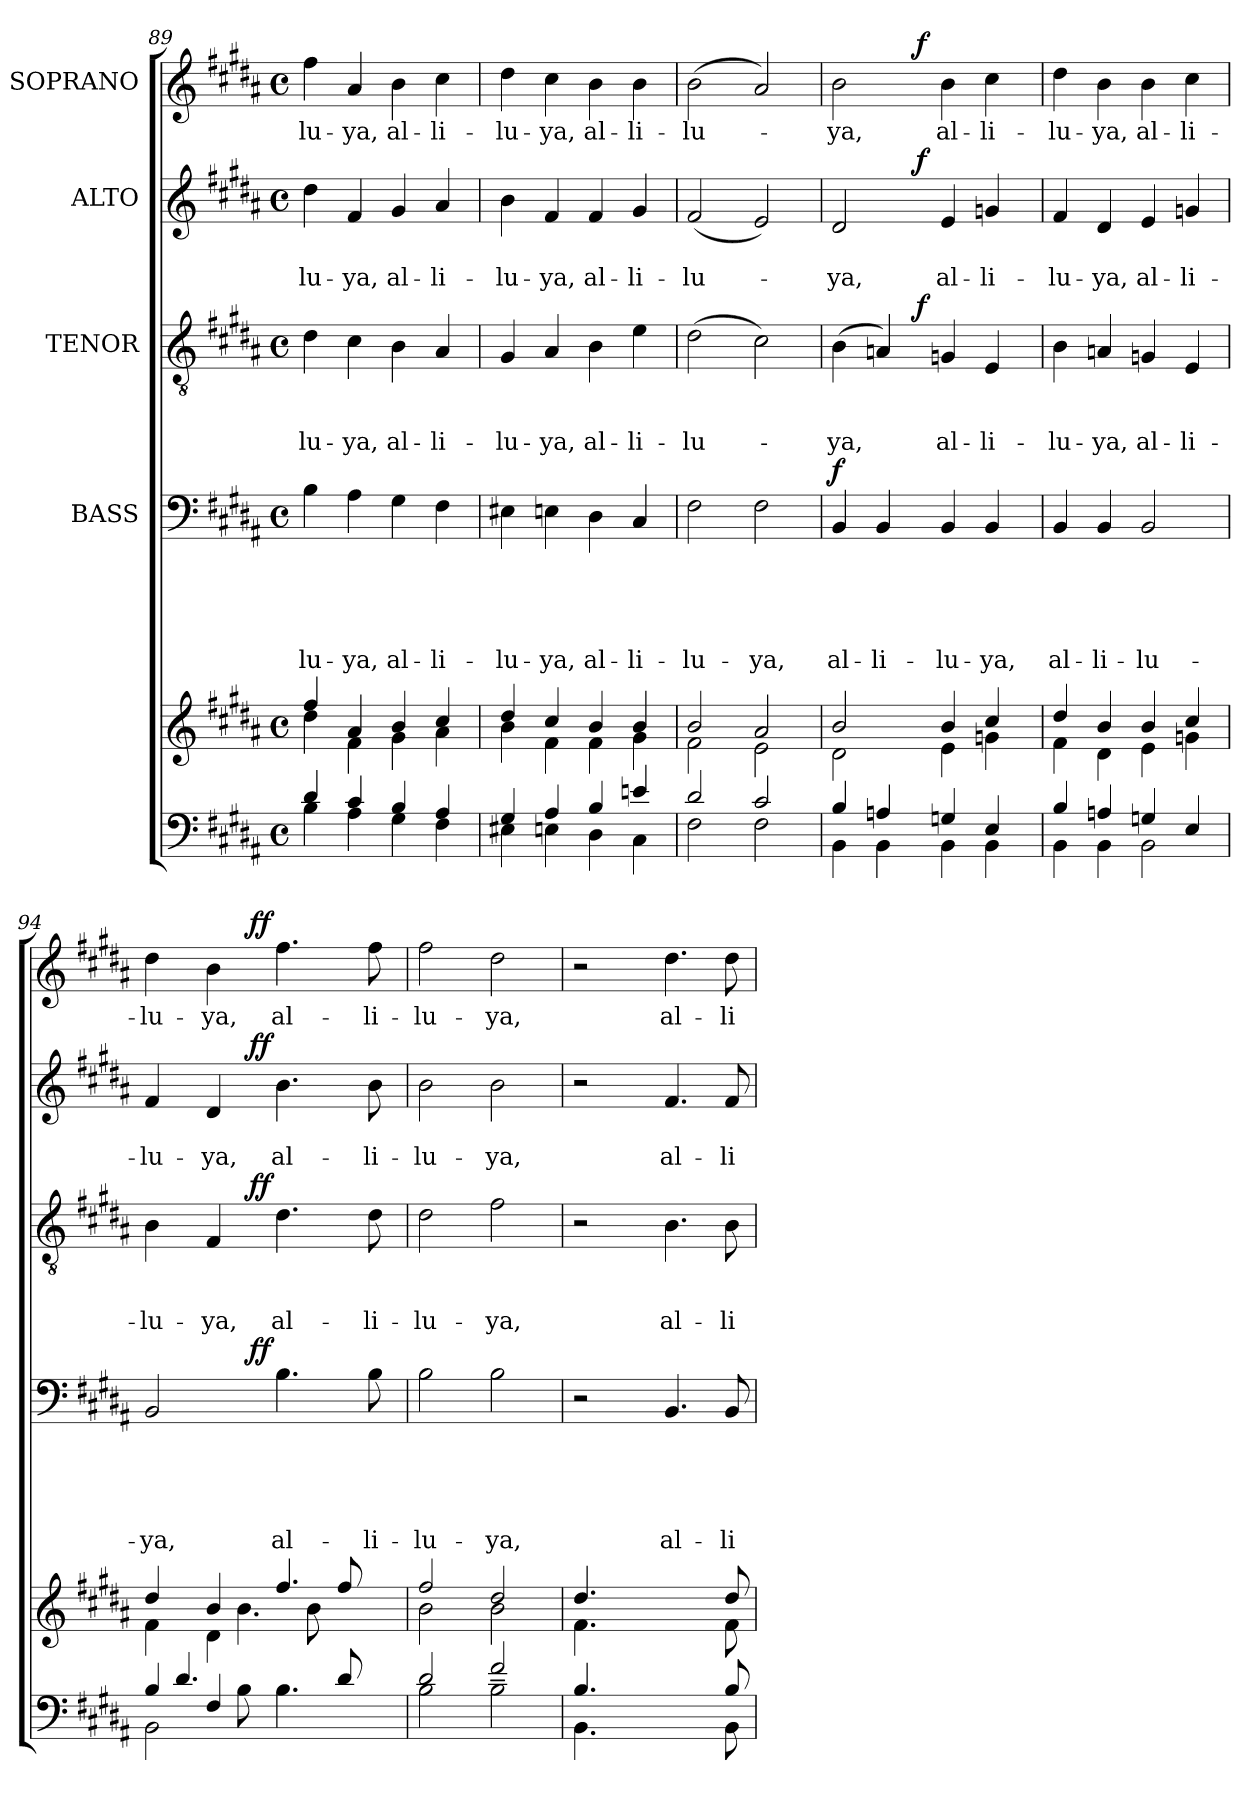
**kern	**kern	**kern	**text	**text	**text	**text	**text	**dynam	**kern	**text	**text	**text	**dynam	**kern	**text	**text	**dynam	**kern	**text	**dynam
*part5	*part5	*part4	*part4	*part4	*part4	*part4	*part4	*part4	*part3	*part3	*part3	*part3	*part3	*part2	*part2	*part2	*part2	*part1	*part1	*part1
*staff6	*staff5	*staff4	*staff4	*staff4	*staff4	*staff4	*staff4	*staff4	*staff3	*staff3	*staff3	*staff3	*staff3	*staff2	*staff2	*staff2	*staff2	*staff1	*staff1	*staff1
*	*	*I"BASS	*	*	*	*	*	*	*I"TENOR	*	*	*	*	*I"ALTO	*	*	*	*I"SOPRANO	*	*
*clefF4	*clefG2	*clefF4	*	*	*	*	*	*	*clefGv2	*	*	*	*	*clefG2	*	*	*	*clefG2	*	*
*k[f#c#g#d#a#]	*k[f#c#g#d#a#]	*k[f#c#g#d#a#]	*	*	*	*	*	*	*k[f#c#g#d#a#]	*	*	*	*	*k[f#c#g#d#a#]	*	*	*	*k[f#c#g#d#a#]	*	*
*B:	*B:	*B:	*	*	*	*	*	*	*B:	*	*	*	*	*B:	*	*	*	*B:	*	*
*M4/4	*M4/4	*M4/4	*	*	*	*	*	*	*M4/4	*	*	*	*	*M4/4	*	*	*	*M4/4	*	*
*met(c)	*met(c)	*met(c)	*	*	*	*	*	*	*met(c)	*	*	*	*	*met(c)	*	*	*	*met(c)	*	*
=89	=89	=89	=89	=89	=89	=89	=89	=89	=89	=89	=89	=89	=89	=89	=89	=89	=89	=89	=89	=89
*^	*^	*	*	*	*	*	*	*	*	*	*	*	*	*	*	*	*	*	*	*
!	!	!	!	!	!	!	!	!	!LO:LY:b	!	!	!	!	!LO:LY:b	!	!	!	!LO:LY:b	!	!	!LO:LY:b	!
4B\	4d#/	4ff#/	4dd#\	4B\	.	.	.	.	-lu-	.	4d#\	.	.	-lu-	.	4dd#\	.	-lu-	.	4ff#\	-lu-	.
!	!	!	!	!	!	!	!	!	!LO:LY:b	!	!	!	!	!LO:LY:b	!	!	!	!LO:LY:b	!	!	!LO:LY:b	!
4A#\	4c#/	4a#/	4f#\	4A#\	.	.	.	.	-ya,	.	4c#\	.	.	-ya,	.	4f#/	.	-ya,	.	4a#/	-ya,	.
!	!	!	!	!	!	!	!	!	!LO:LY:b	!	!	!	!	!LO:LY:b	!	!	!	!LO:LY:b	!	!	!LO:LY:b	!
4G#\	4B/	4b/	4g#\	4G#\	.	.	.	.	al-	.	4B\	.	.	al-	.	4g#/	.	al-	.	4b\	al-	.
!	!	!	!	!	!	!	!	!	!LO:LY:b	!	!	!	!	!LO:LY:b	!	!	!	!LO:LY:b	!	!	!LO:LY:b	!
4F#\	4A#/	4cc#/	4a#\	4F#\	.	.	.	.	-li-	.	4A#/	.	.	-li-	.	4a#/	.	-li-	.	4cc#\	-li-	.
=90	=90	=90	=90	=90	=90	=90	=90	=90	=90	=90	=90	=90	=90	=90	=90	=90	=90	=90	=90	=90	=90	=90
!	!	!	!	!	!	!	!	!	!LO:LY:b	!	!	!	!	!LO:LY:b	!	!	!	!LO:LY:b	!	!	!LO:LY:b	!
4E#X\	4G#/	4dd#/	4b\	4E#X\	.	.	.	.	-lu-	.	4G#/	.	.	-lu-	.	4b\	.	-lu-	.	4dd#\	-lu-	.
!	!	!	!	!	!	!	!	!	!LO:LY:b	!	!	!	!	!LO:LY:b	!	!	!	!LO:LY:b	!	!	!LO:LY:b	!
4En\	4A#/	4cc#/	4f#\	4En\	.	.	.	.	-ya,	.	4A#/	.	.	-ya,	.	4f#/	.	-ya,	.	4cc#\	-ya,	.
!	!	!	!	!	!	!	!	!	!LO:LY:b	!	!	!	!	!LO:LY:b	!	!	!	!LO:LY:b	!	!	!LO:LY:b	!
4D#\	4B/	4b/	4f#\	4D#\	.	.	.	.	al-	.	4B\	.	.	al-	.	4f#/	.	al-	.	4b\	al-	.
!	!	!	!	!	!	!	!	!	!LO:LY:b	!	!	!	!	!LO:LY:b	!	!	!	!LO:LY:b	!	!	!LO:LY:b	!
4C#\	4en/	4b/	4g#\	4C#/	.	.	.	.	-li-	.	4e\	.	.	-li-	.	4g#/	.	-li-	.	4b\	-li-	.
=91	=91	=91	=91	=91	=91	=91	=91	=91	=91	=91	=91	=91	=91	=91	=91	=91	=91	=91	=91	=91	=91	=91
!	!	!	!	!	!	!	!	!	!LO:LY:b	!	!	!	!	!LO:LY:b	!	!	!	!LO:LY:b	!	!	!LO:LY:b	!
2F#\	2d#/	2f#\	2b/	2F#\	.	.	.	.	-lu-	.	(>2d#\	.	.	-lu-	.	(<2f#/	.	-lu-	.	(>2b\	-lu-	.
!	!	!	!	!	!	!	!	!	!LO:LY:b	!	!	!	!	!	!	!	!	!	!	!	!	!
2F#\	2c#/	2e\	2a#/	2F#\	.	.	.	.	-ya,	.	2c#\)	.	.	.	.	2e/)	.	.	.	2a#/)	.	.
!!LO:LB:g=z
=92	=92	=92	=92	=92	=92	=92	=92	=92	=92	=92	=92	=92	=92	=92	=92	=92	=92	=92	=92	=92	=92	=92
!	!	!	!	!	!	!	!	!	!LO:LY:b	!LO:DY:a	!	!	!	!LO:LY:b	!	!	!	!LO:LY:b	!	!	!LO:LY:b	!
*	*	*	*	*	*	*	*	*	*	*	*^	*	*	*	*	*^	*	*	*	*^	*	*
4B/	4BB\	2d#\	2b/	4BB/	.	.	.	.	al-	f	(>4B\	4ryy	.	.	-ya,	.	2d#/	4ryy	.	-ya,	.	2b\	4ryy	-ya,	.
!	!	!	!	!	!	!	!	!	!LO:LY:b	!	!	!	!	!	!	!	!	!	!	!	!	!	!	!	!
4An/	4BB\	.	.	4BB/	.	.	.	.	-li-	.	4An/)	8ryy	.	.	.	.	.	8ryy	.	.	.	.	8ryy	.	.
.	.	.	.	.	.	.	.	.	.	.	.	32ryy	.	.	.	.	.	32ryy	.	.	.	.	32ryy	.	.
!	!	!	!	!	!	!	!	!	!	!	!	!	!	!	!	!LO:DY:a	!	!	!	!	!LO:DY:a	!	!	!	!LO:DY:a
.	.	.	.	.	.	.	.	.	.	.	.	2ryy	.	.	.	f	.	2ryy	.	.	f	.	2ryy	.	f
!	!	!	!	!	!	!	!	!	!LO:LY:b	!	!	!	!	!	!LO:LY:b	!	!	!	!	!LO:LY:b	!	!	!	!LO:LY:b	!
4Gn/	4BB\	4b/	4e\	4BB/	.	.	.	.	-lu-	.	4Gn/	.	.	.	al-	.	4e/	.	.	al-	.	4b\	.	al-	.
!	!	!	!	!	!	!	!	!	!LO:LY:b	!	!	!	!	!	!LO:LY:b	!	!	!	!	!LO:LY:b	!	!	!	!LO:LY:b	!
4E/	4BB\	4gn\	4cc#/	4BB/	.	.	.	.	-ya,	.	4E/	.	.	.	-li-	.	4gn/	.	.	-li-	.	4cc#\	.	-li-	.
.	.	.	.	.	.	.	.	.	.	.	.	16.ryy	.	.	.	.	.	16.ryy	.	.	.	.	16.ryy	.	.
=93	=93	=93	=93	=93	=93	=93	=93	=93	=93	=93	=93	=93	=93	=93	=93	=93	=93	=93	=93	=93	=93	=93	=93	=93	=93
!	!	!	!	!	!	!	!	!	!LO:LY:b	!	!	!	!	!	!LO:LY:b	!	!	!	!	!LO:LY:b	!	!	!	!LO:LY:b	!
*	*	*	*	*	*	*	*	*	*	*	*v	*v	*	*	*	*	*	*	*	*	*	*v	*v	*	*
*	*	*	*	*	*	*	*	*	*	*	*	*	*	*	*	*v	*v	*	*	*	*	*	*
4BB\	4B/	4dd#/	4f#\	4BB/	.	.	.	.	al-	.	4B\	.	.	-lu-	.	4f#/	.	-lu-	.	4dd#\	-lu-	.
!	!	!	!	!	!	!	!	!	!LO:LY:b	!	!	!	!	!LO:LY:b	!	!	!	!LO:LY:b	!	!	!LO:LY:b	!
4BB\	4An/	4d#\	4b/	4BB/	.	.	.	.	-li-	.	4An/	.	.	-ya,	.	4d#/	.	-ya,	.	4b\	-ya,	.
!	!	!	!	!	!	!	!	!	!LO:LY:b	!	!	!	!	!LO:LY:b	!	!	!	!LO:LY:b	!	!	!LO:LY:b	!
2BB\	4Gn/	4e\	4b/	2BB/	.	.	.	.	-lu-	.	4Gn/	.	.	al-	.	4e/	.	al-	.	4b\	al-	.
!	!	!	!	!	!	!	!	!	!	!	!	!	!	!LO:LY:b	!	!	!	!LO:LY:b	!	!	!LO:LY:b	!
.	4E/	4cc#/	4gn\	.	.	.	.	.	.	.	4E/	.	.	-li-	.	4gn/	.	-li-	.	4cc#\	-li-	.
=94	=94	=94	=94	=94	=94	=94	=94	=94	=94	=94	=94	=94	=94	=94	=94	=94	=94	=94	=94	=94	=94	=94
*^	*^	*^	*^	*	*	*	*	*	*	*	*	*	*	*	*	*	*	*	*	*	*	*
!	!	!	!	!	!	!	!	!	!	!	!	!	!LO:LY:b	!	!	!	!	!LO:LY:b	!	!	!	!LO:LY:b	!	!	!LO:LY:b	!
*	*	*	*	*	*	*	*	*^	*	*	*	*	*	*	*^	*	*	*	*	*^	*	*	*	*^	*	*
2BB\	4B/	8ryy	4.ryy	4f#\	4dd#/	4.ryy	2ryy	2BB/	4ryy	.	.	.	.	-ya,	.	4B\	4ryy	.	.	-lu-	.	4f#/	4ryy	.	-lu-	.	4dd#\	4ryy	-lu-	.
.	.	4.d#/	.	.	.	.	.	.	.	.	.	.	.	.	.	.	.	.	.	.	.	.	.	.	.	.	.	.	.	.
!	!	!	!	!	!	!	!	!	!	!	!	!	!	!	!	!	!	!	!	!LO:LY:b	!	!	!	!	!LO:LY:b	!	!	!	!LO:LY:b	!
.	4F#/	.	.	4b/	4d#\	.	.	.	8ryy	.	.	.	.	.	.	4F#/	8ryy	.	.	-ya,	.	4d#/	8ryy	.	-ya,	.	4b\	8ryy	-ya,	.
.	.	.	8B\	.	.	4.b\	.	.	32ryy	.	.	.	.	.	.	.	32ryy	.	.	.	.	.	32ryy	.	.	.	.	32ryy	.	.
!	!	!	!	!	!	!	!	!	!	!	!	!	!	!	!LO:DY:a	!	!	!	!	!	!LO:DY:a	!	!	!	!	!LO:DY:a	!	!	!	!LO:DY:a
.	.	.	.	.	.	.	.	.	2ryy	.	.	.	.	.	ff	.	2ryy	.	.	.	ff	.	2ryy	.	.	ff	.	2ryy	.	ff
!	!	!	!	!	!	!	!	!	!	!	!	!	!	!LO:LY:b	!	!	!	!	!	!LO:LY:b	!	!	!	!	!LO:LY:b	!	!	!	!LO:LY:b	!
8ryy	4.B\	4ryy	8ryy	4.ff#/	8ryy	.	8ryy	4.B\	.	.	.	.	.	al-	.	4.d#\	.	.	.	al-	.	4.b\	.	.	al-	.	4.ff#\	.	al-	.
4.ryy	.	.	4.ryy	.	4.ryy	.	8b\	.	.	.	.	.	.	.	.	.	.	.	.	.	.	.	.	.	.	.	.	.	.	.
.	.	8d#/	.	.	.	8ff#/	8ryy	.	.	.	.	.	.	.	.	.	.	.	.	.	.	.	.	.	.	.	.	.	.	.
!	!	!	!	!	!	!	!	!	!	!	!	!	!	!LO:LY:b	!	!	!	!	!	!LO:LY:b	!	!	!	!	!LO:LY:b	!	!	!	!LO:LY:b	!
.	8ryy	8ryy	.	8ryy	.	8ryy	8ryy	8B\	.	.	.	.	.	-li-	.	8d#\	.	.	.	-li-	.	8b\	.	.	-li-	.	8ff#\	.	-li-	.
.	.	.	.	.	.	.	.	.	16.ryy	.	.	.	.	.	.	.	16.ryy	.	.	.	.	.	16.ryy	.	.	.	.	16.ryy	.	.
=95	=95	=95	=95	=95	=95	=95	=95	=95	=95	=95	=95	=95	=95	=95	=95	=95	=95	=95	=95	=95	=95	=95	=95	=95	=95	=95	=95	=95	=95	=95
!	!	!	!	!	!	!	!	!	!	!	!	!	!	!LO:LY:b	!	!	!	!	!	!LO:LY:b	!	!	!	!	!LO:LY:b	!	!	!	!LO:LY:b	!
*	*v	*v	*v	*	*	*	*	*v	*v	*	*	*	*	*	*	*v	*v	*	*	*	*	*v	*v	*	*	*	*v	*v	*	*
*	*	*	*v	*v	*v	*	*	*	*	*	*	*	*	*	*	*	*	*	*	*	*	*	*	*
2B\	2d#/	2b\	2ff#/	2B\	.	.	.	.	-lu-	.	2d#\	.	.	-lu-	.	2b\	.	-lu-	.	2ff#\	-lu-	.
!	!	!	!	!	!	!	!	!	!LO:LY:b	!	!	!	!	!LO:LY:b	!	!	!	!LO:LY:b	!	!	!LO:LY:b	!
2B~<\	2f#/	2b\	2dd#/	2B\	.	.	.	.	-ya,	.	2f#\	.	.	-ya,	.	2b\	.	-ya,	.	2dd#\	-ya,	.
=96	=96	=96	=96	=96	=96	=96	=96	=96	=96	=96	=96	=96	=96	=96	=96	=96	=96	=96	=96	=96	=96	=96
4.BB\	4.B/	4.f#\	4.dd#/	2r	.	.	.	.	.	.	2r	.	.	.	.	2r	.	.	.	2r	.	.
2ryy	2ryy	2ryy	2ryy	.	.	.	.	.	.	.	.	.	.	.	.	.	.	.	.	.	.	.
!	!	!	!	!	!	!	!	!	!LO:LY:b	!	!	!	!	!LO:LY:b	!	!	!	!LO:LY:b	!	!	!LO:LY:b	!
.	.	.	.	4.BB/	.	.	.	.	al-	.	4.B\	.	.	al-	.	4.f#/	.	al-	.	4.dd#\	al-	.
!	!	!	!	!	!	!	!	!	!LO:LY:b	!	!	!	!	!LO:LY:b	!	!	!	!LO:LY:b	!	!	!LO:LY:b	!
8B/	8BB\	8f#\	8dd#/	8BB/	.	.	.	.	-li-	.	8B\	.	.	-li-	.	8f#/	.	-li-	.	8dd#\	-li-	.
*v	*v	*	*	*	*	*	*	*	*	*	*	*	*	*	*	*	*	*	*	*	*	*
*	*v	*v	*	*	*	*	*	*	*	*	*	*	*	*	*	*	*	*	*	*	*
=	=	=	=	=	=	=	=	=	=	=	=	=	=	=	=	=	=	=	=	=
*-	*-	*-	*-	*-	*-	*-	*-	*-	*-	*-	*-	*-	*-	*-	*-	*-	*-	*-	*-	*-
